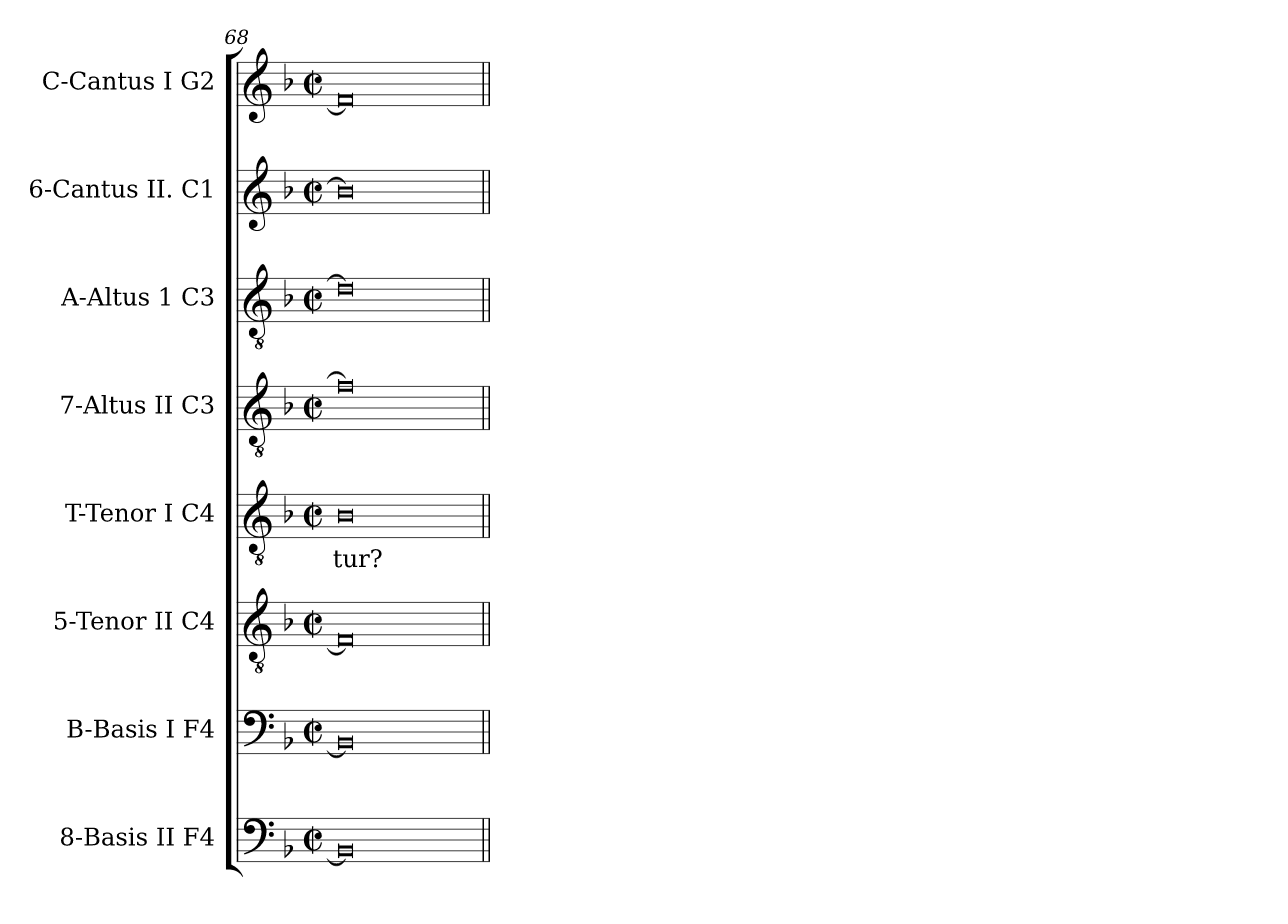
**kern	**text	**kern	**text	**kern	**text	**kern	**text	**kern	**text	**kern	**text	**kern	**text	**kern	**text
*part8	*part8	*part7	*part7	*part6	*part6	*part5	*part5	*part4	*part4	*part3	*part3	*part2	*part2	*part1	*part1
*staff8	*staff8	*staff7	*staff7	*staff6	*staff6	*staff5	*staff5	*staff4	*staff4	*staff3	*staff3	*staff2	*staff2	*staff1	*staff1
*I"8-Basis II  F4	*	*I"B-Basis I  F4	*	*I"5-Tenor II  C4	*	*I"T-Tenor I  C4	*	*I"7-Altus II  C3	*	*I"A-Altus 1  C3	*	*I"6-Cantus II.  C1	*	*I"C-Cantus I  G2	*
*	*	*I'B	*	*	*	*I'T	*	*	*	*I'A	*	*	*	*I'C	*
*clefF4	*	*clefF4	*	*clefGv2	*	*clefGv2	*	*clefGv2	*	*clefGv2	*	*clefG2	*	*clefG2	*
*k[b-]	*	*k[b-]	*	*k[b-]	*	*k[b-]	*	*k[b-]	*	*k[b-]	*	*k[b-]	*	*k[b-]	*
*F:	*	*F:	*	*F:	*	*F:	*	*F:	*	*F:	*	*F:	*	*F:	*
*M2/2	*	*M2/2	*	*M2/2	*	*M2/2	*	*M2/2	*	*M2/2	*	*M2/2	*	*M2/2	*
*met(c|)	*	*met(c|)	*	*met(c|)	*	*met(c|)	*	*met(c|)	*	*met(c|)	*	*met(c|)	*	*met(c|)	*
=68	=68	=68	=68	=68	=68	=68	=68	=68	=68	=68	=68	=68	=68	=68	=68
!	!LO:LY:b:cj	!	!LO:LY:b:cj	!	!LO:LY:b:cj	!	!LO:LY:b:cj	!	!LO:LY:b:cj	!	!LO:LY:b:cj	!	!LO:LY:b:cj	!	!LO:LY:b:cj
0BB-]	.	0BB-]	.	0F]	.	0B-	-tur?	0f]	.	0d]	.	0b-]	.	0f]	.
=||	=||	=||	=||	=||	=||	=||	=||	=||	=||	=||	=||	=||	=||	=||	=||
*-	*-	*-	*-	*-	*-	*-	*-	*-	*-	*-	*-	*-	*-	*-	*-
